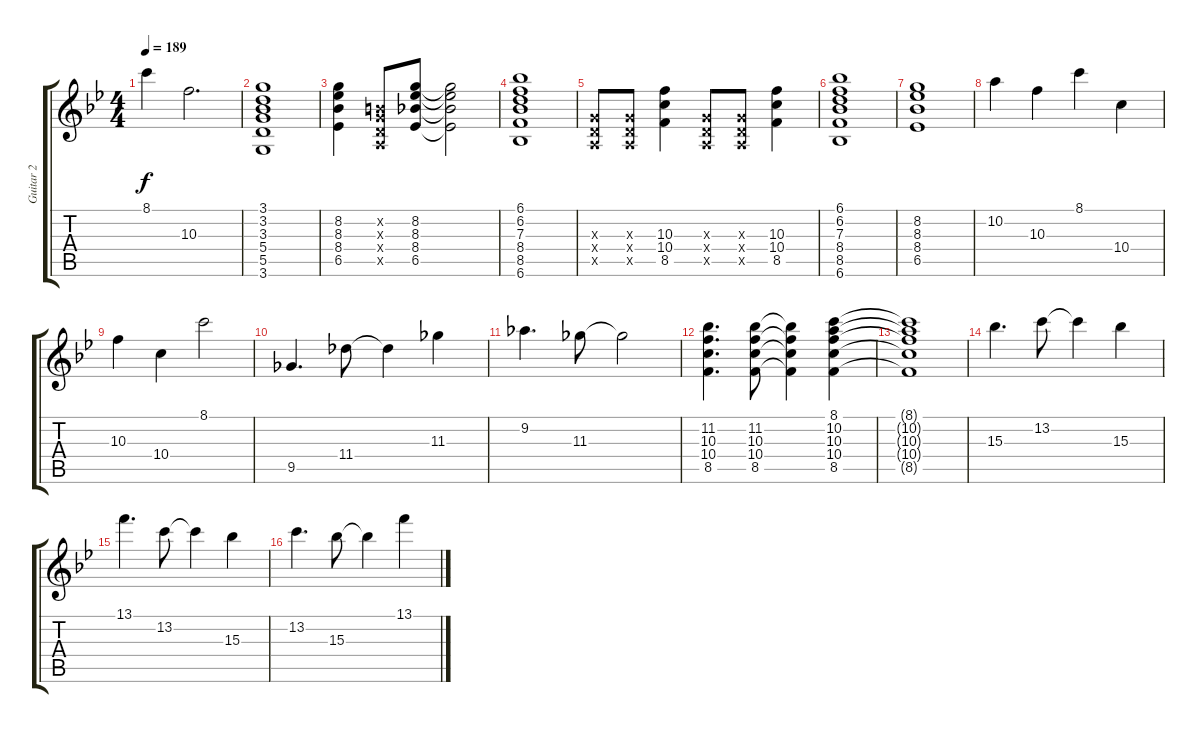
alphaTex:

\track ("Guitar 2" "Guitar 2") {instrument overdrivenguitar}
\staff {score tabs}
\tuning (E4 B3 G3 D3 A2 E2) {hide}
\ts (4 4)
\tempo 189
\clef g2
\ks bb
8.1.4{dy f} 10.3.2{d} |
(3.1 3.2 3.3 5.4 5.5 3.6).1 |
(8.2 8.3 8.4 6.5).4 (0.2{x} 0.3{x} 0.4{x} 0.5{x}).8 (8.2 8.3 8.4 6.5).8 (8.2{t} 8.3{t} 8.4{t} 6.5{t}).2 |
(6.1 6.2 7.3 8.4 8.5 6.6).1 |
(0.3{x} 0.4{x} 0.5{x}).8 (0.3{x} 0.4{x} 0.5{x}).8 (10.3 10.4 8.5).4 (0.3{x} 0.4{x} 0.5{x}).8 (0.3{x} 0.4{x} 0.5{x}).8 (10.3 10.4 8.5).4 |
(6.1 6.2 7.3 8.4 8.5 6.6).1 |
(8.2 8.3 8.4 6.5).1 |
10.2.4 10.3.4 8.1.4 10.4.4 |
10.3.4 10.4.4 8.1.2 |
9.5.4{d} 11.4.8 11.4{t}.4 11.3.4 |
9.2.4{d} 11.3.8 11.3{t}.2 |
(11.2 10.3 10.4 8.5).4{d} (11.2 10.3 10.4 8.5).8 (11.2{t} 10.3{t} 10.4{t} 8.5{t}).4 (8.1 10.2 10.3 10.4 8.5).4 |
(8.1{t} 10.2{t} 10.3{t} 10.4{t} 8.5{t}).1 |
15.3.4{d} 13.2.8 13.2{t}.4 15.3.4 |
13.1.4{d} 13.2.8 13.2{t}.4 15.3.4 |
13.2.4{d} 15.3.8 15.3{t}.4 13.1.4
